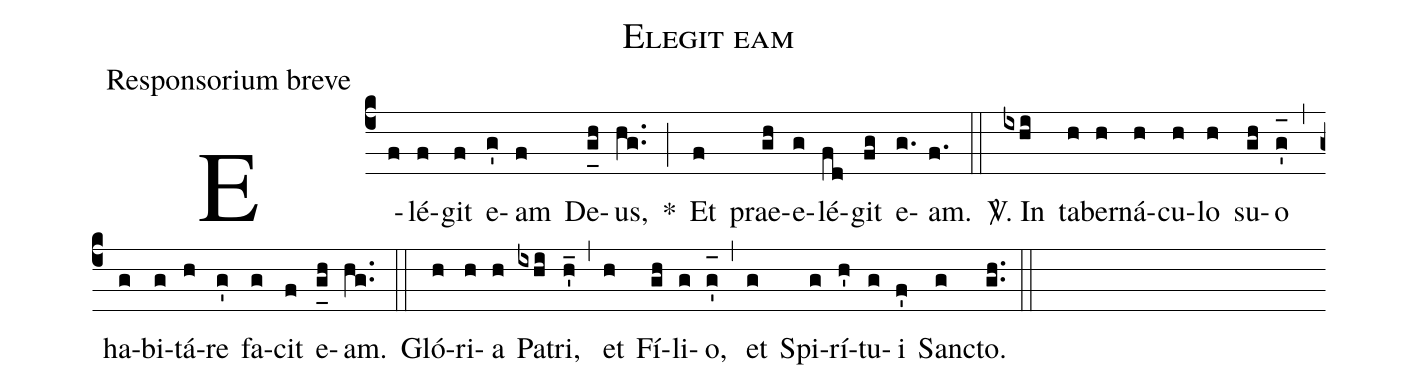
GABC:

name:Elegit eam;
office-part:Responsorium breve;
%%
(c4) E(f)lé(f)git(f) e(g')am(f) De(g_[uh:l]h)us,(hg..) *(;) Et(f) prae(gh)e(g)lé(fd)git(fg) e(g.)am.(f.) (::)
<sp>V/</sp>. In(ixhi) ta(h)ber(h)ná(h)cu(h)lo(h) su(gh)o(g'_[oh:h]) (,) ha(g)bi(g)tá(h)re(g') fa(g)cit(f) e(g_[uh:l]h)am.(hg..) (::) Gló(h)ri(h)a(h) Pa(ixhi)tri,(h'_) (,) et(h) Fí(gh)li(g)o,(g'_[oh:h]) (,) et(g) Spi(g)rí(h')tu(g)i(f') San(g)cto.(gh..) (::)
